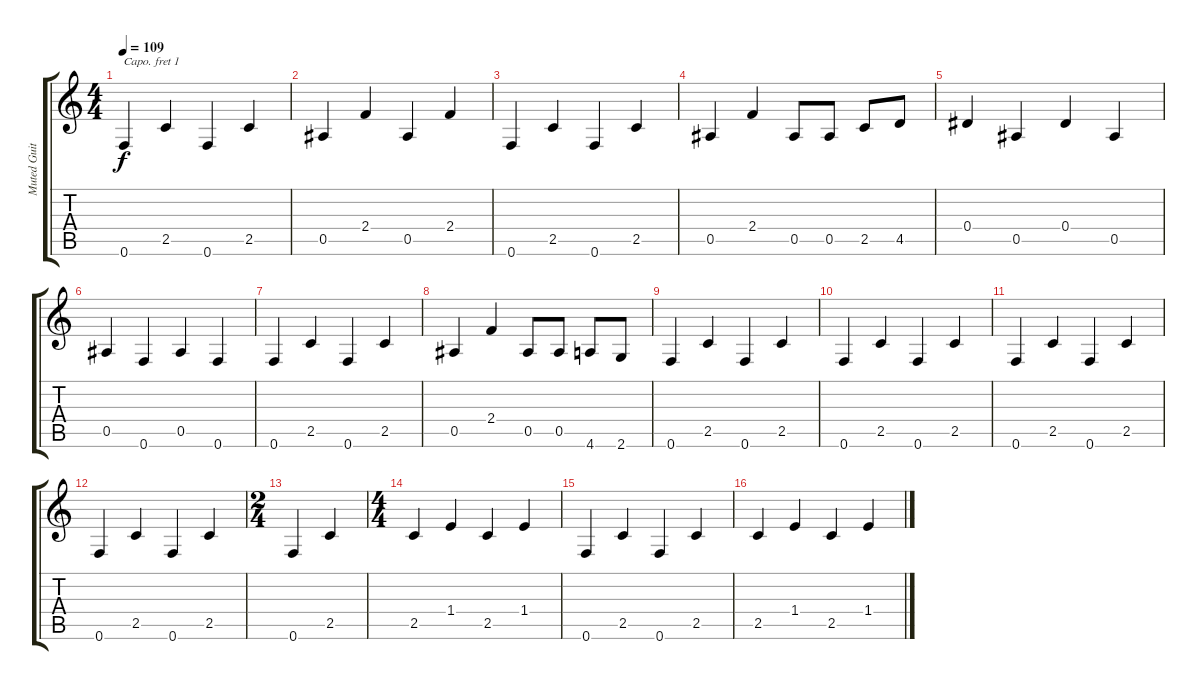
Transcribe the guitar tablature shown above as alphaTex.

\track ("Muted Guitar" "Muted Guit") {instrument electricguitarmuted}
\staff {score tabs}
\capo 1
\tuning (E4 B3 G3 D3 A2 E2) {hide}
\ts (4 4)
\tempo 109
\clef g2
\ks c
0.6.4{dy f} 2.5.4 0.6.4 2.5.4 |
0.5.4 2.4.4 0.5.4 2.4.4 |
0.6.4 2.5.4 0.6.4 2.5.4 |
0.5.4 2.4.4 0.5.8 0.5.8 2.5.8 4.5.8 |
0.4.4 0.5.4 0.4.4 0.5.4 |
0.5.4 0.6.4 0.5.4 0.6.4 |
0.6.4 2.5.4 0.6.4 2.5.4 |
0.5.4 2.4.4 0.5.8 0.5.8 4.6.8 2.6.8 |
0.6.4 2.5.4 0.6.4 2.5.4 |
0.6.4 2.5.4 0.6.4 2.5.4 |
0.6.4 2.5.4 0.6.4 2.5.4 |
0.6.4 2.5.4 0.6.4 2.5.4 |
\ts (2 4)
0.6.4 2.5.4 |
\ts (4 4)
2.5.4 1.4.4 2.5.4 1.4.4 |
0.6.4 2.5.4 0.6.4 2.5.4 |
2.5.4 1.4.4 2.5.4 1.4.4
